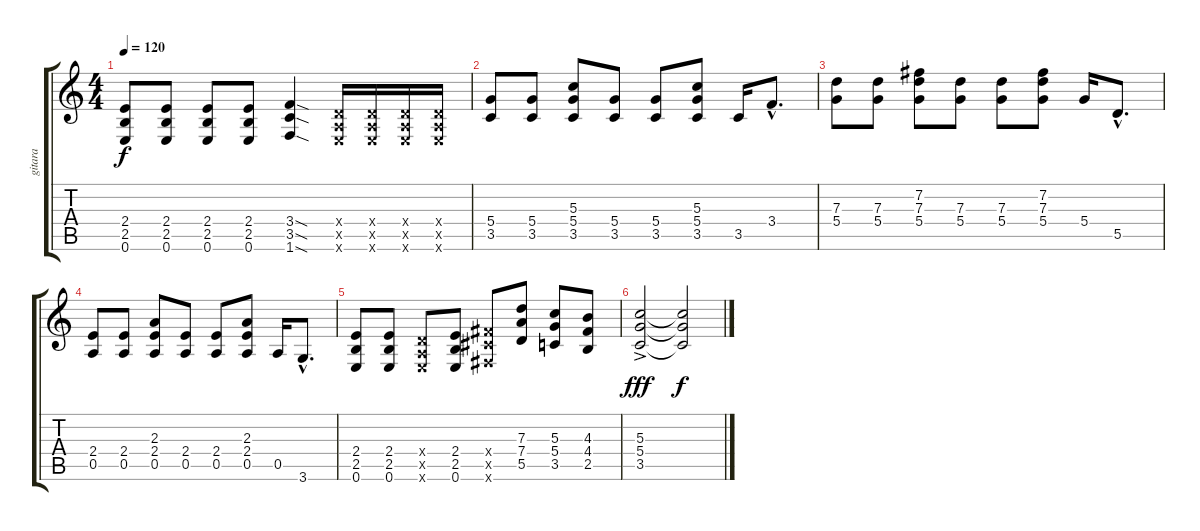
\track ("gitara" "gitara") {instrument overdrivenguitar}
\staff {score tabs}
\tuning (E4 B3 G3 D3 A2 E2) {hide}
\ts (4 4)
\tempo 120
\clef g2
\ks c
(2.4 2.5 0.6).8{dy f} (2.4 2.5 0.6).8 (2.4 2.5 0.6).8 (2.4 2.5 0.6).8 (3.4{sod} 3.5{sod} 1.6{sod}).4 (0.4{x} 0.5{x} 0.6{x}).16 (0.4{x} 0.5{x} 0.6{x}).16 (0.4{x} 0.5{x} 0.6{x}).16 (0.4{x} 0.5{x} 0.6{x}).16 |
(5.4 3.5).8 (5.4 3.5).8 (5.3 5.4 3.5).8 (5.4 3.5).8 (5.4 3.5).8 (5.3 5.4 3.5).8 3.5.16 3.4{hac}.8{d} |
(7.3 5.4).8 (7.3 5.4).8 (7.2 7.3 5.4).8 (7.3 5.4).8 (7.3 5.4).8 (7.2 7.3 5.4).8 5.4.16 5.5{hac}.8{d} |
(2.4 0.5).8 (2.4 0.5).8 (2.3 2.4 0.5).8 (2.4 0.5).8 (2.4 0.5).8 (2.3 2.4 0.5).8 0.5.16 3.6{hac}.8{d} |
(2.4 2.5 0.6).8 (2.4 2.5 0.6).8 (0.4{x} 0.5{x} 0.6{x}).8 (2.4 2.5 0.6).8 (4.4{x} 4.5{x} 2.6{x}).8 (7.3 7.4 5.5).8 (5.3 5.4 3.5).8 (4.3 4.4 2.5).8 |
(5.3{ac} 5.4{ac} 3.5{ac}).2{dy fff} (5.3{t} 5.4{t} 3.5{t}).2{dy f}
